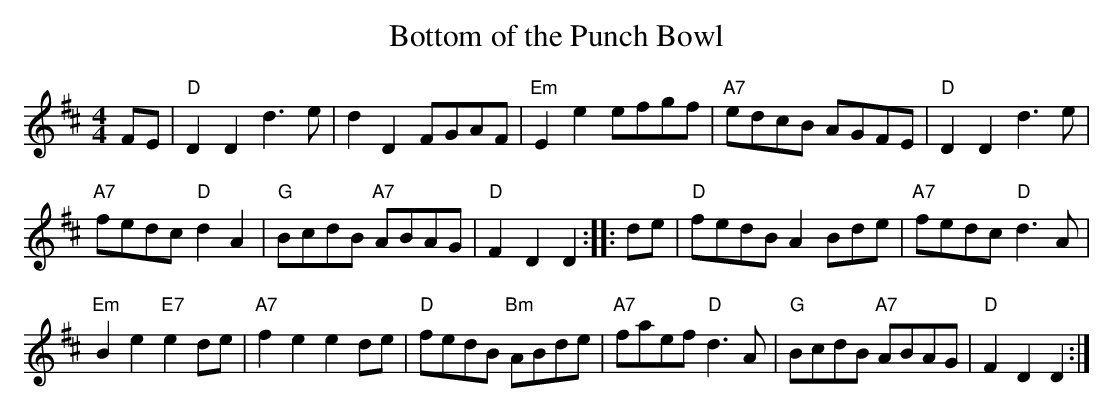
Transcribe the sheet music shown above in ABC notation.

X:1
T:Bottom of the Punch Bowl
M:4/4
L:1/4
K:D
F/E/|"D"DDd>e|dD F/G/A/F/|"Em"Ee e/f/g/f/|"A7"e/d/c/B/ A/G/F/E/|"D"DD d>
e|!
"A7"f/e/d/c/ "D"dA|"G"B/c/d/B/ "A7"A/B/A/G/|"D"FDD:||:d/e/|"D"f/e/d/B/ A
/B/d/e/|"A7"f/e/d/c/ "D"d>A|!
"Em"Be "E7"e d/e/|"A7"fee d/e/|"D"f/e/d/B/ "Bm"A/B/d/e/|"A7"f/a/e/f/ "D"
d>A|"G"B/c/d/B/ "A7"A/B/A/G/|"D"FDD:|
